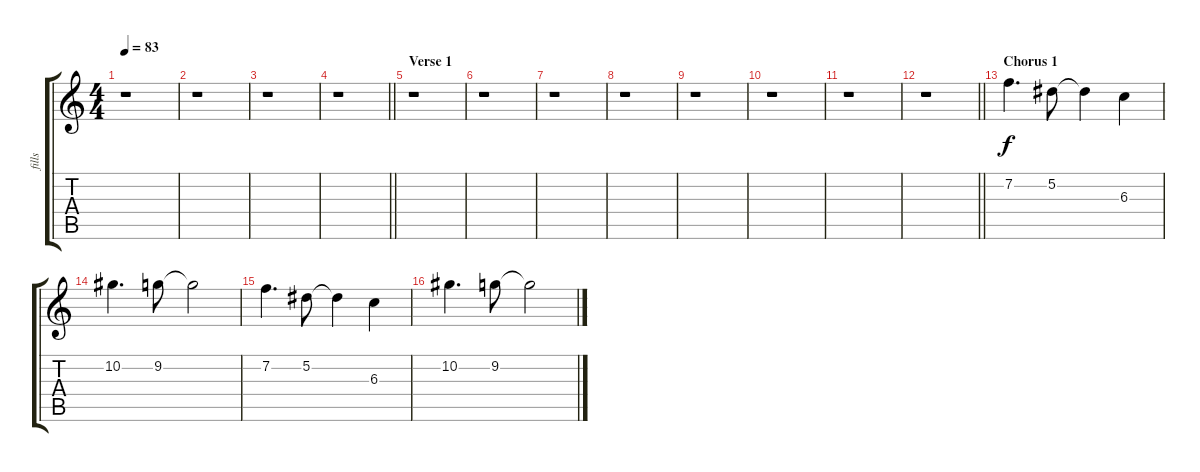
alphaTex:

\track ("fills" "fills") {instrument overdrivenguitar}
\staff {score tabs}
\tuning (Eb4 Bb3 Gb3 Db3 Ab2 Db2) {hide}
\ts (4 4)
\tempo 83
\clef g2
\ks c
r.1{dy f instrument overdrivenguitar} |
r.1 |
r.1 |
\barLineRight lightlight
r.1 |
\section ("" "Verse 1")
r.1 |
r.1 |
r.1 |
r.1 |
r.1 |
r.1 |
r.1 |
\barLineRight lightlight
r.1 |
\section ("" "Chorus 1")
7.2.4{d} 5.2.8 5.2{t}.4 6.3.4 |
10.2.4{d} 9.2.8 9.2{t}.2 |
7.2.4{d} 5.2.8 5.2{t}.4 6.3.4 |
10.2.4{d} 9.2.8 9.2{t}.2
